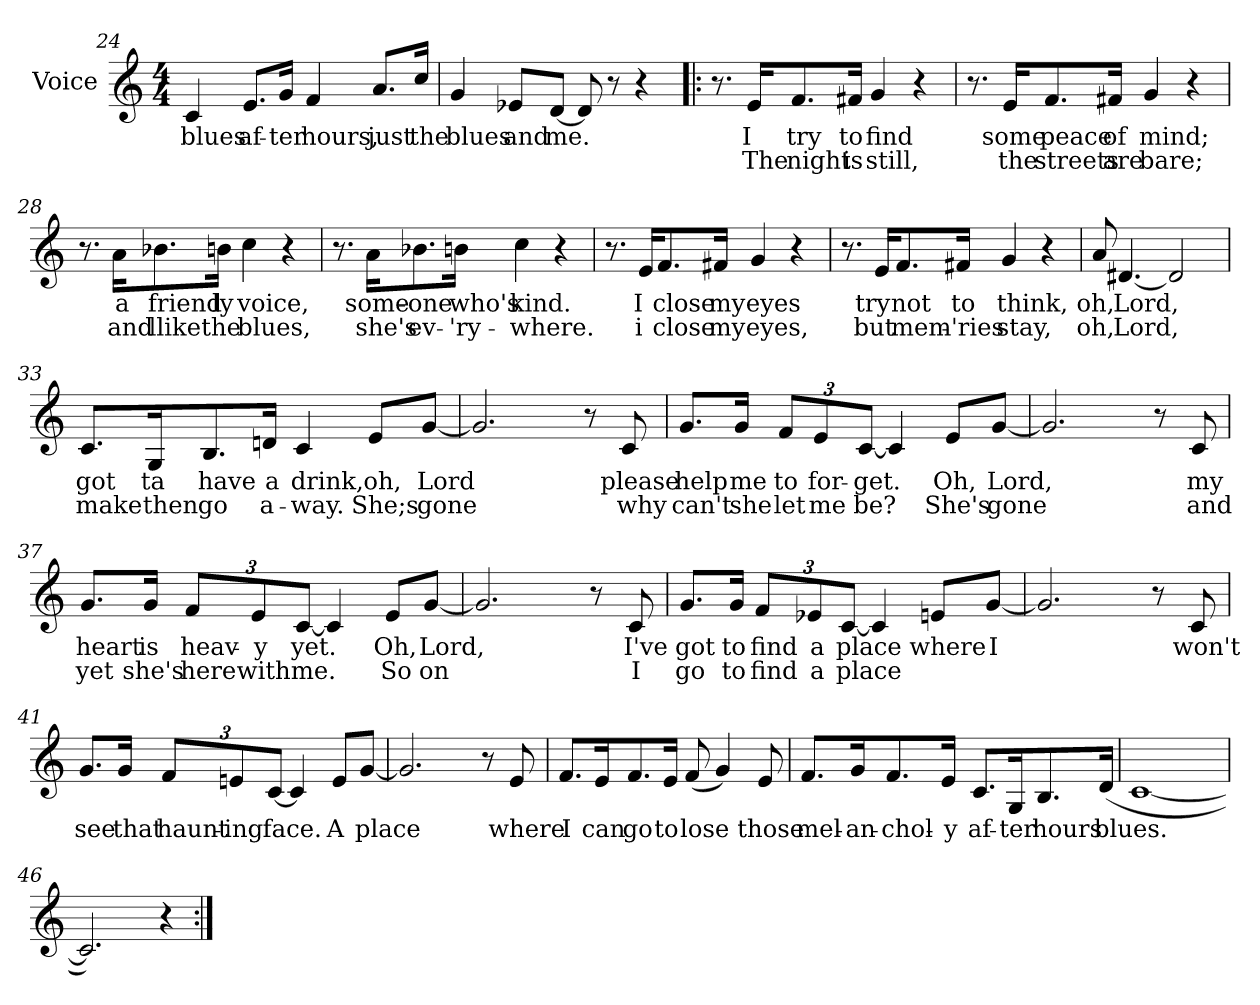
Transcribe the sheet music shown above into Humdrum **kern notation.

**kern	**text	**text
*part1	*part1	*part1
*staff1	*staff1	*staff1
*I"Voice	*	*
*I'Vo.	*	*
*clefG2	*	*
*k[]	*	*
*C:	*	*
*M4/4	*	*
=24	=24	=24
4c/	blues	.
8.e/L	af-	.
16g/Jk	ter	.
4f/	hours,	.
8.a/L	just	.
16cc/Jk	the	.
!!LO:LB:g=z
=25	=25	=25
4g/	blues	.
8e-X/L	and	.
[8d/J	me.	.
8d/]	.	.
8r	.	.
4r	.	.
=26!|:	=26!|:	=26!|:
8.r	.	.
16e/KL	I	The
8.f/	try	night
16f#X/Jk	to	is
4g/	find	still,
4r	.	.
=27	=27	=27
8.r	.	.
16e/KL	some	the
8.f/	peace	streets
16f#X/Jk	of	are
4g/	mind;	bare;
4r	.	.
!!LO:LB:g=z
=28	=28	=28
8.r	.	.
16a\KL	a	and
8.b-X\	-friend	llike
16bn\Jk	ly	the
4cc\	voice,	blues,
4r	.	.
=29	=29	=29
8.r	.	.
16a\KL	some-	she's
8.b-X\	one	ev-
16bn\Jk	who's	'ry-
4cc\	kind.	where.
4r	.	.
=30	=30	=30
8.r	.	.
16e/KL	I	i
8.f/	close	close
16f#X/Jk	my	my
4g/	eyes	eyes,
4r	.	.
!!LO:LB:g=z
=31	=31	=31
8.r	.	.
16e/KL	try	but
8.f/	not	mem-
16f#X/Jk	-to	'ries
4g/	think,	stay,
4r	.	.
=32	=32	=32
8a/	oh,	oh,
[4.d#X/	Lord,	Lord,
2d#/]	.	.
=33	=33	=33
8.c/L	got	make
16G/K	ta	then
8.B/	have	go
16dn/Jk	a	a-
4c/	drink,	way.
8e/L	oh,	She;s
[8g/J	Lord	gone
!!LO:LB:g=z
=34	=34	=34
2.g/]	.	.
8r	.	.
8c/	please	why
=35	=35	=35
8.g/L	help	can't
16g/Jk	me	she
*Xbrackettup	*	*
12f/L	-to	let
12e/	for-	me
[12c/J	get.	be?
4c/]	.	.
8e/L	Oh,	She's
[8g/J	Lord,	gone
=36	=36	=36
2.g/]	.	.
8r	.	.
8c/	my	and
!!LO:LB:g=z
=37	=37	=37
8.g/L	heart	yet
16g/Jk	is	she's
12f/L	heav-	here
12e/	y	with
[12c/J	yet.	me.
4c/]	.	.
8e/L	Oh,	So
[8g/J	Lord,	on
=38	=38	=38
2.g/]	.	.
8r	.	.
8c/	I've	I
=39	=39	=39
8.g/L	got	go
16g/Jk	to	to
12f/L	find	find
12e-X/	a	a
[12c/J	place	place
4c/]	.	.
8en/L	where	.
[8g/J	I	.
!!LO:LB:g=z
=40	=40	=40
2.g/]	.	.
8r	.	.
8c/	won't	.
=41	=41	=41
8.g/L	see	.
16g/Jk	that	.
12f/L	haunt-	.
12en/	ing	.
[12c/J	face.	.
4c/]	.	.
8e/L	A	.
[8g/J	place	.
=42	=42	=42
2.g/]	.	.
8r	.	.
8e/	where	.
=43	=43	=43
8.f/L	I	.
16e/K	can	.
8.f/	go	.
16e/Jk	to	.
(8f/	lose	.
4g/)	.	.
8e/	those	.
!!LO:LB:g=z
=44	=44	=44
8.f/L	mel-	.
16g/K	an-	.
8.f/	chol-	.
16e/Jk	y	.
8.c/L	af-	.
16G/K	ter	.
8.B/	hours	.
(16d/Jk	blues.	.
=45	=45	=45
[1c	.	.
=46	=46	=46
2.c/])	.	.
4r	.	.
=:|!	=:|!	=:|!
*-	*-	*-
